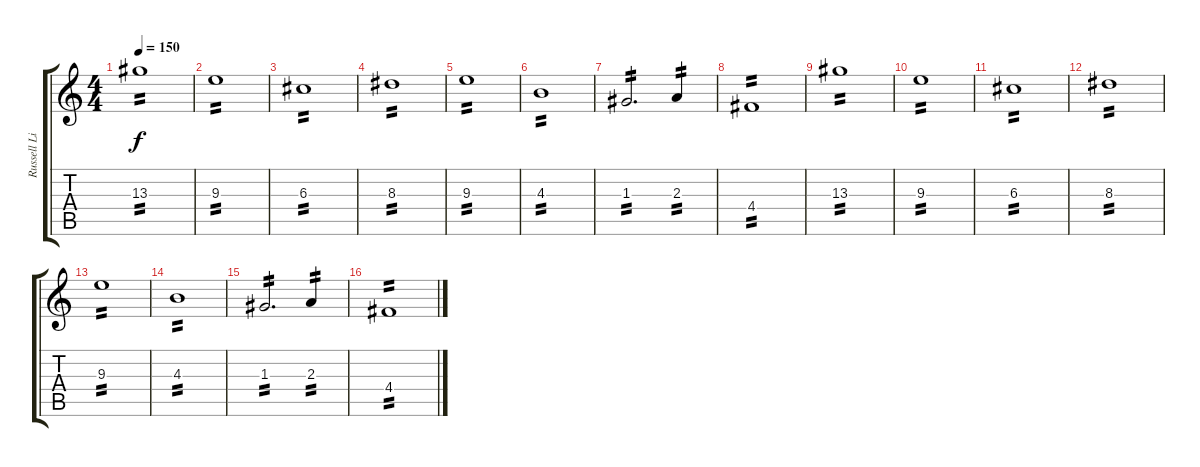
\track ("Russell Lissack" "Russell Li") {instrument electricguitarclean}
\staff {score tabs}
\tuning (E4 B3 G3 D3 A2 E2) {hide}
\ts (4 4)
\tempo 150
\clef g2
\ks c
13.3.1{tp 2 dy f} |
9.3.1{tp 2} |
6.3.1{tp 2} |
8.3.1{tp 2} |
9.3.1{tp 2} |
4.3.1{tp 2} |
1.3.2{d tp 2} 2.3.4{tp 2} |
4.4.1{tp 2} |
13.3.1{tp 2} |
9.3.1{tp 2} |
6.3.1{tp 2} |
8.3.1{tp 2} |
9.3.1{tp 2} |
4.3.1{tp 2} |
1.3.2{d tp 2} 2.3.4{tp 2} |
4.4.1{tp 2}
